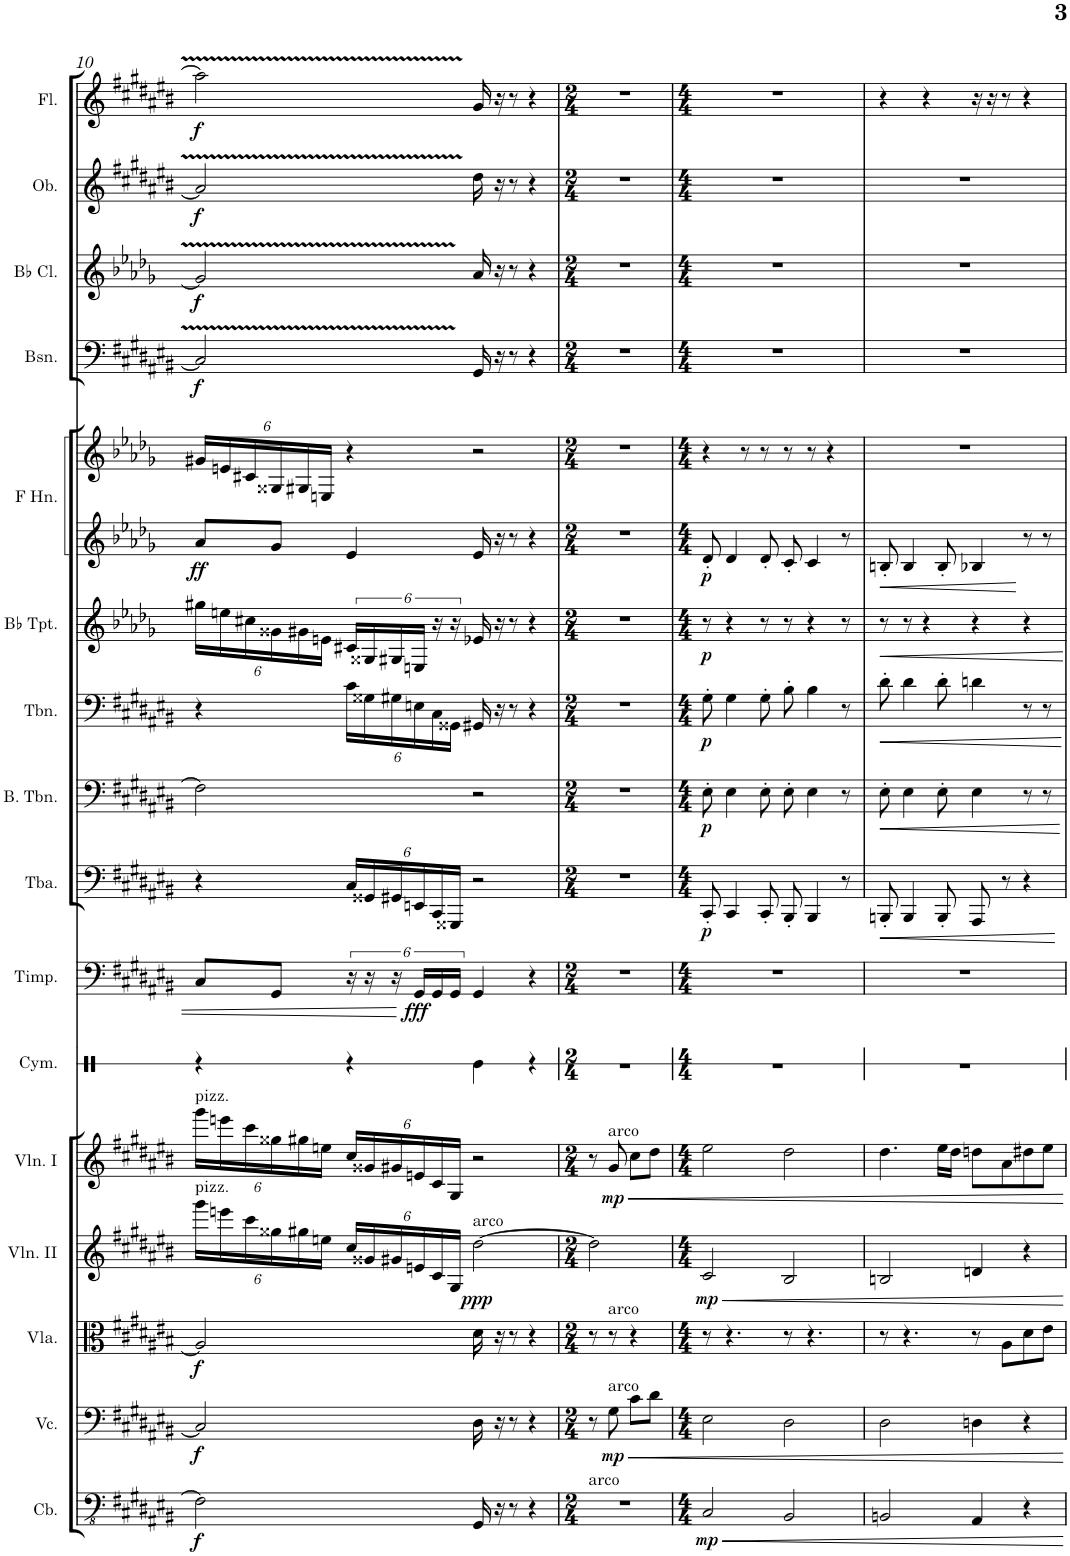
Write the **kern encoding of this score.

**kern	**dynam	**kern	**dynam	**kern	**dynam	**kern	**dynam	**kern	**dynam	**kern	**kern	**dynam	**kern	**dynam	**kern	**dynam	**kern	**dynam	**kern	**dynam	**kern	**kern	**dynam	**kern	**dynam	**kern	**dynam	**kern	**dynam	**kern	**dynam
*part16	*part16	*part15	*part15	*part14	*part14	*part13	*part13	*part12	*part12	*part11	*part10	*part10	*part9	*part9	*part8	*part8	*part7	*part7	*part6	*part6	*part5	*part5	*part5	*part4	*part4	*part3	*part3	*part2	*part2	*part1	*part1
*staff17	*staff17	*staff16	*staff16	*staff15	*staff15	*staff14	*staff14	*staff13	*staff13	*staff12	*staff11	*staff11	*staff10	*staff10	*staff9	*staff9	*staff8	*staff8	*staff7	*staff7	*staff6	*staff5	*staff5/6	*staff4	*staff4	*staff3	*staff3	*staff2	*staff2	*staff1	*staff1
*I"Contrabasses	*	*I"Violoncellos	*	*I"Violas	*	*I"Violins II	*	*I"Violins I	*	*I"Cymbal	*I"Timpani	*	*I"Tuba	*	*I"Bass Trombone	*	*I"Trombone	*	*I"Trumpets in Bb	*	*I"Horns in F	*	*	*I"Bassoons	*	*I"Clarinets in Bb	*	*I"Oboes	*	*I"Flutes	*
*I'Cb.	*	*I'Vc.	*	*I'Vla.	*	*I'Vln. II	*	*I'Vln. I	*	*I'Cym.	*I'Timp.	*	*I'Tba.	*	*I'B. Tbn.	*	*I'Tbn.	*	*	*	*	*	*	*I'Bsn.	*	*	*	*I'Ob.	*	*I'Fl.	*
!!LO:PB:g=z
*clefFv4	*	*clefF4	*	*clefC3	*	*clefG2	*	*clefG2	*	*clefX	*clefF4	*	*clefF4	*	*clefF4	*	*clefF4	*	*clefG2	*	*clefG2	*clefG2	*	*clefF4	*	*clefG2	*	*clefG2	*	*clefG2	*
*	*	*	*	*	*	*	*	*	*	*	*	*	*	*	*	*	*	*	*ITrd1c2	*	*ITrd4c7	*ITrd4c7	*	*	*	*ITrd1c2	*	*	*	*	*
*k[f#c#g#d#a#e#b#]	*	*k[f#c#g#d#a#e#b#]	*	*k[f#c#g#d#a#e#b#]	*	*k[f#c#g#d#a#e#b#]	*	*k[f#c#g#d#a#e#b#]	*	*k[]	*k[f#c#g#d#a#e#b#]	*	*k[f#c#g#d#a#e#b#]	*	*k[f#c#g#d#a#e#b#]	*	*k[f#c#g#d#a#e#b#]	*	*k[b-e-a-d-g-]	*	*k[b-e-a-d-g-]	*k[b-e-a-d-g-]	*	*k[f#c#g#d#a#e#b#]	*	*k[b-e-a-d-g-]	*	*k[f#c#g#d#a#e#b#]	*	*k[f#c#g#d#a#e#b#]	*
*M4/4	*	*M4/4	*	*M4/4	*	*M4/4	*	*M4/4	*	*M4/4	*M4/4	*	*M4/4	*	*M4/4	*	*M4/4	*	*M4/4	*	*M4/4	*M4/4	*	*M4/4	*	*M4/4	*	*M4/4	*	*M4/4	*
*	*	*	*	*	*	*Xbrackettup	*	*Xbrackettup	*	*	*	*	*	*	*	*	*	*	*Xbrackettup	*	*	*Xbrackettup	*	*	*	*	*	*	*	*	*
=10	=10	=10	=10	=10	=10	=10	=10	=10	=10	=10	=10	=10	=10	=10	=10	=10	=10	=10	=10	=10	=10	=10	=10	=10	=10	=10	=10	=10	=10	=10	=10
!	!	!	!	!	!	!	!	!LO:TX:a:t=pizz.	!	!	!	!	!	!	!	!	!	!	!	!	!	!	!	!	!	!	!	!	!	!	!
!	!	!	!	!	!	!LO:TX:a:t=pizz.	!	!	!	!	!	!	!	!	!	!	!	!	!	!	!	!	!	!	!	!	!	!	!	!	!
!	!LO:DY:b	!	!LO:DY:b	!	!LO:DY:b	!	!	!	!	!	!	!	!	!	!	!	!	!	!	!	!	!	!LO:DY:b=2	!	!LO:DY:b	!	!LO:DY:b	!	!LO:DY:b	!	!LO:DY:b
2FF#\]	f	2C#/]	f	2A/]	f	24ggg#\LL	.	24ggg#\LL	.	4r	8C#/L	.	4r	.	2F#\]	.	4r	.	24gg#X\LL	.	8a-/L	24g#X/LL	ff	2C#/]	f	2g-/]	f	2a/]	f	2aa\]	f
.	.	.	.	.	.	24eeen\	.	24eeen\	.	.	.	.	.	.	.	.	.	.	24een\	.	.	24en/	.	.	.	.	.	.	.	.	.
.	.	.	.	.	.	24ccc#\	.	24ccc#\	.	.	.	.	.	.	.	.	.	.	24cc#X\	.	.	24c#X/	.	.	.	.	.	.	.	.	.
.	.	.	.	.	.	24gg##X\	.	24gg##X\	.	.	8GG#/J	.	.	.	.	.	.	.	24g##X\	.	8g-/J	24G##X/	.	.	.	.	.	.	.	.	.
.	.	.	.	.	.	24gg#X\	.	24gg#X\	.	.	.	.	.	.	.	.	.	.	24g#X\	.	.	24G#X/	.	.	.	.	.	.	.	.	.
.	.	.	.	.	.	24een\JJ	.	24een\JJ	.	.	.	.	.	.	.	.	.	.	24en\JJ	.	.	24En/JJ	.	.	.	.	.	.	.	.	.
*	*	*	*	*	*	*	*	*	*	*	*	*	*Xbrackettup	*	*	*	*Xbrackettup	*	*brackettup	*	*	*	*	*	*	*	*	*	*	*	*
.	.	.	.	.	.	24cc#/LL	.	24cc#/LL	.	4r	24r	.	24C#/LL	.	.	.	24c#\LL	.	24c#X/LL	.	4e-/	4r	.	.	.	.	.	.	.	.	.
.	.	.	.	.	.	24g##X/	.	24g##X/	.	.	24r	.	24GG##X/	.	.	.	24G##X\	.	24G##X/	.	.	.	.	.	.	.	.	.	.	.	.
.	.	.	.	.	.	24g#X/	.	24g#X/	.	.	24r	.	24GG#X/	.	.	.	24G#X\	.	24G#X/	.	.	.	.	.	.	.	.	.	.	.	.
!	!	!	!	!	!	!	!	!	!	!	!	!LO:DY:b	!	!	!	!	!	!	!	!	!	!	!	!	!	!	!	!	!	!	!
.	.	.	.	.	.	24en/	.	24en/	.	.	24GG#/LL	fff	24EEn/	.	.	.	24En\	.	24En/JJ	.	.	.	.	.	.	.	.	.	.	.	.
.	.	.	.	.	.	24c#/	.	24c#/	.	.	24GG#/	.	24CC#/	.	.	.	24C#\	.	24r	.	.	.	.	.	.	.	.	.	.	.	.
.	.	.	.	.	.	24G#/JJ	.	24G#/JJ	.	.	24GG#/JJ	.	24GGG##X/JJ	.	.	.	24GG##X\JJ	.	24r	.	.	.	.	.	.	.	.	.	.	.	.
!	!	!	!	!	!	!LO:TX:a:t=arco	!	!	!	!	!	!	!	!	!	!	!	!	!	!	!	!	!	!	!	!	!	!	!	!	!
!	!	!	!	!	!	!	!LO:DY:b	!	!	!	!	!	!	!	!	!	!	!	!	!	!	!	!	!	!	!	!	!	!	!	!
16GGG#/	.	16D#\	.	16d#\	.	[2dd#\	ppp	2r	.	4Re\	4GG#/	.	2r	.	2r	.	16GG#X/	.	16e-X/	.	16e-/	2r	.	16GG#/	.	16a-/	.	16dd#\	.	16g#/	.
16r	.	16r	.	16r	.	.	.	.	.	.	.	.	.	.	.	.	16r	.	16r	.	16r	.	.	16r	.	16r	.	16r	.	16r	.
8r	.	8r	.	8r	.	.	.	.	.	.	.	.	.	.	.	.	8r	.	8r	.	8r	.	.	8r	.	8r	.	8r	.	8r	.
4r	.	4r	.	4r	.	.	.	.	.	4r	4r	.	.	.	.	.	4r	.	4r	.	4r	.	.	4r	.	4r	.	4r	.	4r	.
=11	=11	=11	=11	=11	=11	=11	=11	=11	=11	=11	=11	=11	=11	=11	=11	=11	=11	=11	=11	=11	=11	=11	=11	=11	=11	=11	=11	=11	=11	=11	=11
*M2/4	*	*M2/4	*	*M2/4	*	*M2/4	*	*M2/4	*	*M2/4	*M2/4	*	*M2/4	*	*M2/4	*	*M2/4	*	*M2/4	*	*M2/4	*M2/4	*	*M2/4	*	*M2/4	*	*M2/4	*	*M2/4	*
!LO:TX:a:t=arco	!	!	!	!	!	!	!	!	!	!	!	!	!	!	!	!	!	!	!	!	!	!	!	!	!	!	!	!	!	!	!
2r	.	8r	.	8r	.	2dd#\]	.	8r	.	2r	2r	.	2r	.	2r	.	2r	.	2r	.	2r	2r	.	2r	.	2r	.	2r	.	2r	.
!	!	!	!	!	!	!	!	!LO:TX:a:t=arco	!	!	!	!	!	!	!	!	!	!	!	!	!	!	!	!	!	!	!	!	!	!	!
!	!	!	!	!LO:TX:a:t=arco	!	!	!	!	!	!	!	!	!	!	!	!	!	!	!	!	!	!	!	!	!	!	!	!	!	!	!
!	!	!LO:TX:a:t=arco	!	!	!	!	!	!	!	!	!	!	!	!	!	!	!	!	!	!	!	!	!	!	!	!	!	!	!	!	!
!	!	!	!LO:DY:b	!	!	!	!	!	!LO:DY:b	!	!	!	!	!	!	!	!	!	!	!	!	!	!	!	!	!	!	!	!	!	!
.	.	8G#\	mp	8r	.	.	.	8g#/	mp	.	.	.	.	.	.	.	.	.	.	.	.	.	.	.	.	.	.	.	.	.	.
.	.	8c#\L	.	4r	.	.	.	8cc#\L	.	.	.	.	.	.	.	.	.	.	.	.	.	.	.	.	.	.	.	.	.	.	.
.	.	8d#\J	.	.	.	.	.	8dd#\J	.	.	.	.	.	.	.	.	.	.	.	.	.	.	.	.	.	.	.	.	.	.	.
=12	=12	=12	=12	=12	=12	=12	=12	=12	=12	=12	=12	=12	=12	=12	=12	=12	=12	=12	=12	=12	=12	=12	=12	=12	=12	=12	=12	=12	=12	=12	=12
*M4/4	*	*M4/4	*	*M4/4	*	*M4/4	*	*M4/4	*	*M4/4	*M4/4	*	*M4/4	*	*M4/4	*	*M4/4	*	*M4/4	*	*M4/4	*M4/4	*	*M4/4	*	*M4/4	*	*M4/4	*	*M4/4	*
!	!LO:DY:b	!	!	!	!	!	!LO:DY:b	!	!	!	!	!	!	!LO:DY:b	!	!LO:DY:b	!	!LO:DY:b	!	!LO:DY:b	!	!	!LO:DY:b=2	!	!	!	!	!	!	!	!
2CC#/	mp	2E#\	.	8r	.	2c#/	mp	2ee#\	.	1r	1r	.	8CC#'/	p	8E#'\	p	8G#'\	p	8r	p	8d-'/	4r	p	1r	.	1r	.	1r	.	1r	.
.	.	.	.	4.r	.	.	.	.	.	.	.	.	4CC#/	.	4E#\	.	4G#\	.	4r	.	4d-/	.	.	.	.	.	.	.	.	.	.
.	.	.	.	.	.	.	.	.	.	.	.	.	.	.	.	.	.	.	.	.	.	8r	.	.	.	.	.	.	.	.	.
.	.	.	.	.	.	.	.	.	.	.	.	.	8CC#'/	.	8E#'\	.	8G#'\	.	8r	.	8d-'/	8r	.	.	.	.	.	.	.	.	.
2BBB#/	.	2D#\	.	8r	.	2B#/	.	2dd#\	.	.	.	.	8BBB#'/	.	8E#'\	.	8B#'\	.	8r	.	8c'/	8r	.	.	.	.	.	.	.	.	.
.	.	.	.	4.r	.	.	.	.	.	.	.	.	4BBB#/	.	4E#\	.	4B#\	.	4r	.	4c/	8r	.	.	.	.	.	.	.	.	.
.	.	.	.	.	.	.	.	.	.	.	.	.	.	.	.	.	.	.	.	.	.	4r	.	.	.	.	.	.	.	.	.
.	.	.	.	.	.	.	.	.	.	.	.	.	8r	.	8r	.	8r	.	8r	.	8r	.	.	.	.	.	.	.	.	.	.
=13	=13	=13	=13	=13	=13	=13	=13	=13	=13	=13	=13	=13	=13	=13	=13	=13	=13	=13	=13	=13	=13	=13	=13	=13	=13	=13	=13	=13	=13	=13	=13
2BBBn/	.	2D#\	.	8r	.	2Bn/	.	4.dd#\	.	1r	1r	.	8BBBn'/	.	8E#'\	.	8d#'\	.	8r	.	8Bn'/	1r	.	1r	.	1r	.	1r	.	4r	.
.	.	.	.	4.r	.	.	.	.	.	.	.	.	4BBB/	.	4E#\	.	4d#\	.	8r	.	4B/	.	.	.	.	.	.	.	.	.	.
.	.	.	.	.	.	.	.	.	.	.	.	.	.	.	.	.	.	.	4r	.	.	.	.	.	.	.	.	.	.	4r	.
.	.	.	.	.	.	.	.	16ee#\LL	.	.	.	.	8BBB'/	.	8E#'\	.	8d#'\	.	.	.	8B'/	.	.	.	.	.	.	.	.	.	.
.	.	.	.	.	.	.	.	16dd#\JJ	.	.	.	.	.	.	.	.	.	.	.	.	.	.	.	.	.	.	.	.	.	.	.
4AAA#/	.	4Dn\	.	8r	.	4dn/	.	8ddn\L	.	.	.	.	8AAA#/	.	4E#\	.	4dn\	.	4r	.	4B-X/	.	.	.	.	.	.	.	.	16r	.
.	.	.	.	.	.	.	.	.	.	.	.	.	.	.	.	.	.	.	.	.	.	.	.	.	.	.	.	.	.	16r	.
.	.	.	.	8A#\L	.	.	.	8a#\	.	.	.	.	8r	.	.	.	.	.	.	.	.	.	.	.	.	.	.	.	.	8r	.
4r	.	4r	.	8d#\	.	4r	.	8dd#X\	.	.	.	.	4r	.	8r	.	8r	.	4r	.	8r	.	.	.	.	.	.	.	.	4r	.
.	.	.	.	8e#\J	.	.	.	8ee#\J	.	.	.	.	.	.	8r	.	8r	.	.	.	8r	.	.	.	.	.	.	.	.	.	.
=	=	=	=	=	=	=	=	=	=	=	=	=	=	=	=	=	=	=	=	=	=	=	=	=	=	=	=	=	=	=	=
*-	*-	*-	*-	*-	*-	*-	*-	*-	*-	*-	*-	*-	*-	*-	*-	*-	*-	*-	*-	*-	*-	*-	*-	*-	*-	*-	*-	*-	*-	*-	*-
